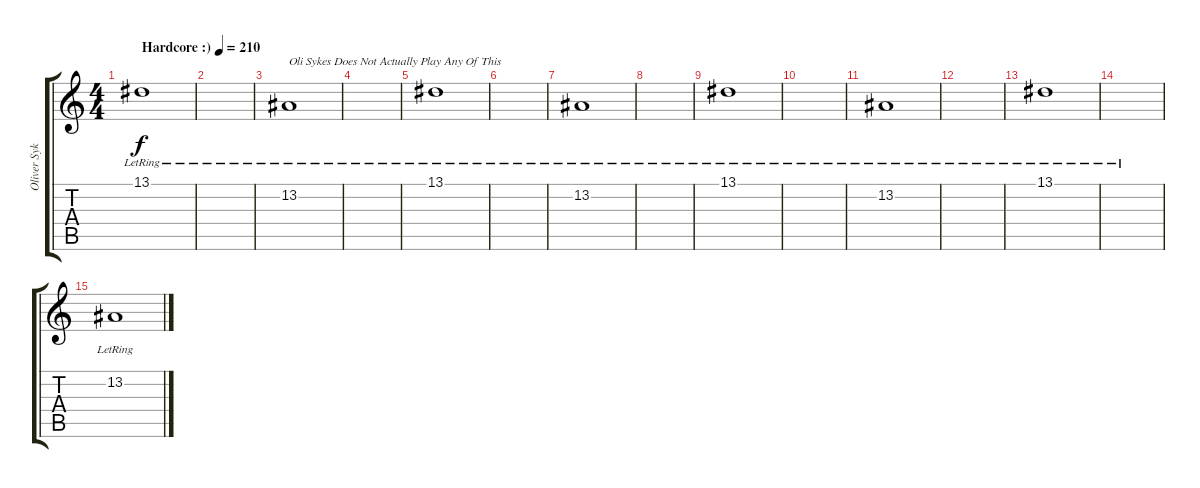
\track ("Oliver Sykes" "Oliver Syk") {instrument acousticgrandpiano}
\staff {score tabs}
\tuning (D4 A3 F3 C3 G2 C2) {hide}
\ts (4 4)
\tempo (210 "Hardcore :)")
\tempo 105
\tempo (210 "Hardcore :)")
\clef g2
\ks c
13.1{lr}.1{dy f instrument acousticgrandpiano} |
|
13.2{lr}.1{txt "Oli Sykes Does Not Actually Play Any Of This"} |
|
13.1{lr}.1 |
|
13.2{lr}.1 |
|
13.1{lr}.1 |
|
13.2{lr}.1 |
|
13.1{lr}.1 |
|
13.2{lr}.1
